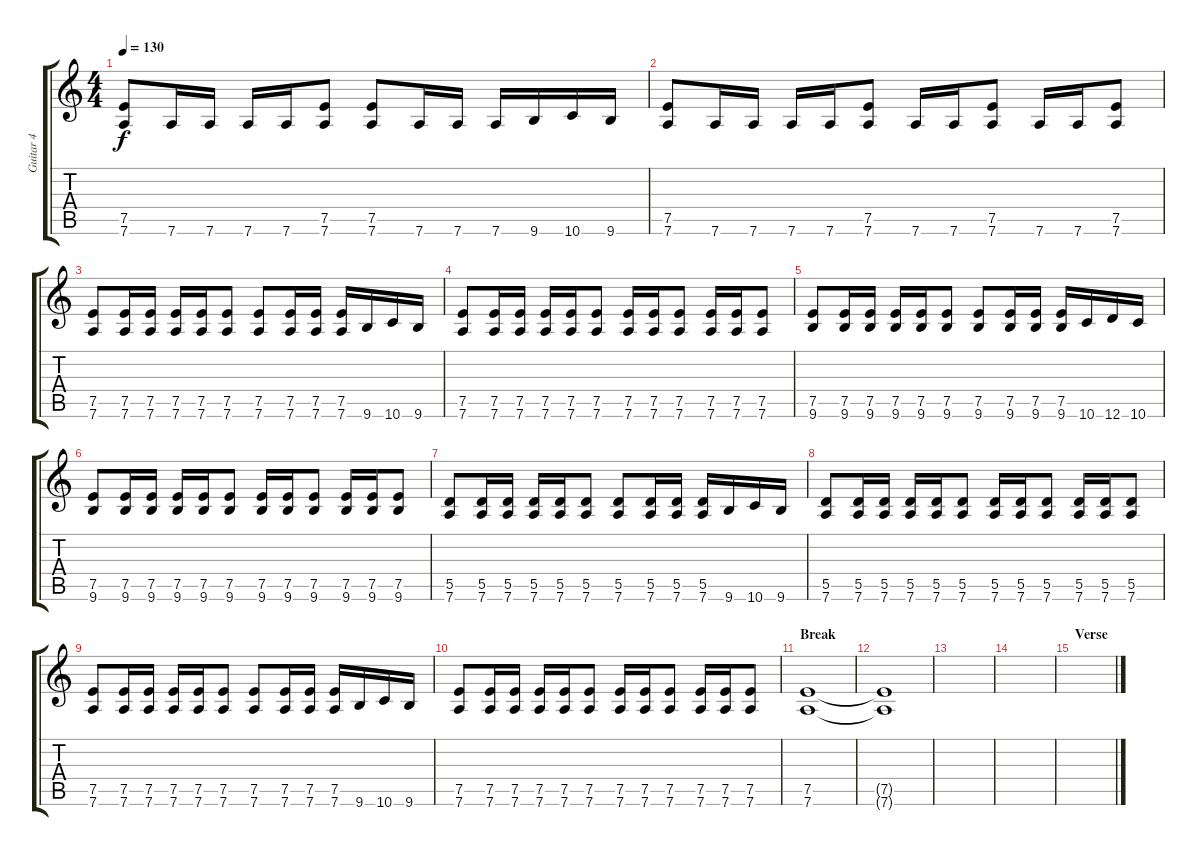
\track ("Guitar 4" "Guitar 4") {instrument distortionguitar}
\staff {score tabs}
\tuning (E4 B3 G3 D3 A2 D2) {hide}
\ts (4 4)
\tempo 130
\clef g2
\ks c
(7.5 7.6).8{dy f} 7.6.16 7.6.16 7.6.16 7.6.16 (7.5 7.6).8 (7.5 7.6).8 7.6.16 7.6.16 7.6.16 9.6.16 10.6.16 9.6.16 |
(7.5 7.6).8 7.6.16 7.6.16 7.6.16 7.6.16 (7.5 7.6).8 7.6.16 7.6.16 (7.5 7.6).8 7.6.16 7.6.16 (7.5 7.6).8 |
(7.5 7.6).8 (7.5 7.6).16 (7.5 7.6).16 (7.5 7.6).16 (7.5 7.6).16 (7.5 7.6).8 (7.5 7.6).8 (7.5 7.6).16 (7.5 7.6).16 (7.5 7.6).16 9.6.16 10.6.16 9.6.16 |
(7.5 7.6).8 (7.5 7.6).16 (7.5 7.6).16 (7.5 7.6).16 (7.5 7.6).16 (7.5 7.6).8 (7.5 7.6).16 (7.5 7.6).16 (7.5 7.6).8 (7.5 7.6).16 (7.5 7.6).16 (7.5 7.6).8 |
(7.5 9.6).8 (7.5 9.6).16 (7.5 9.6).16 (7.5 9.6).16 (7.5 9.6).16 (7.5 9.6).8 (7.5 9.6).8 (7.5 9.6).16 (7.5 9.6).16 (7.5 9.6).16 10.6.16 12.6.16 10.6.16 |
(7.5 9.6).8 (7.5 9.6).16 (7.5 9.6).16 (7.5 9.6).16 (7.5 9.6).16 (7.5 9.6).8 (7.5 9.6).16 (7.5 9.6).16 (7.5 9.6).8 (7.5 9.6).16 (7.5 9.6).16 (7.5 9.6).8 |
(5.5 7.6).8 (5.5 7.6).16 (5.5 7.6).16 (5.5 7.6).16 (5.5 7.6).16 (5.5 7.6).8 (5.5 7.6).8 (5.5 7.6).16 (5.5 7.6).16 (5.5 7.6).16 9.6.16 10.6.16 9.6.16 |
(5.5 7.6).8 (5.5 7.6).16 (5.5 7.6).16 (5.5 7.6).16 (5.5 7.6).16 (5.5 7.6).8 (5.5 7.6).16 (5.5 7.6).16 (5.5 7.6).8 (5.5 7.6).16 (5.5 7.6).16 (5.5 7.6).8 |
(7.5 7.6).8 (7.5 7.6).16 (7.5 7.6).16 (7.5 7.6).16 (7.5 7.6).16 (7.5 7.6).8 (7.5 7.6).8 (7.5 7.6).16 (7.5 7.6).16 (7.5 7.6).16 9.6.16 10.6.16 9.6.16 |
(7.5 7.6).8 (7.5 7.6).16 (7.5 7.6).16 (7.5 7.6).16 (7.5 7.6).16 (7.5 7.6).8 (7.5 7.6).16 (7.5 7.6).16 (7.5 7.6).8 (7.5 7.6).16 (7.5 7.6).16 (7.5 7.6).8 |
\section ("" "Break")
(7.5 7.6).1{volume 2} |
(7.5{t} 7.6{t}).1 |
|
|
\section ("" "Verse")
